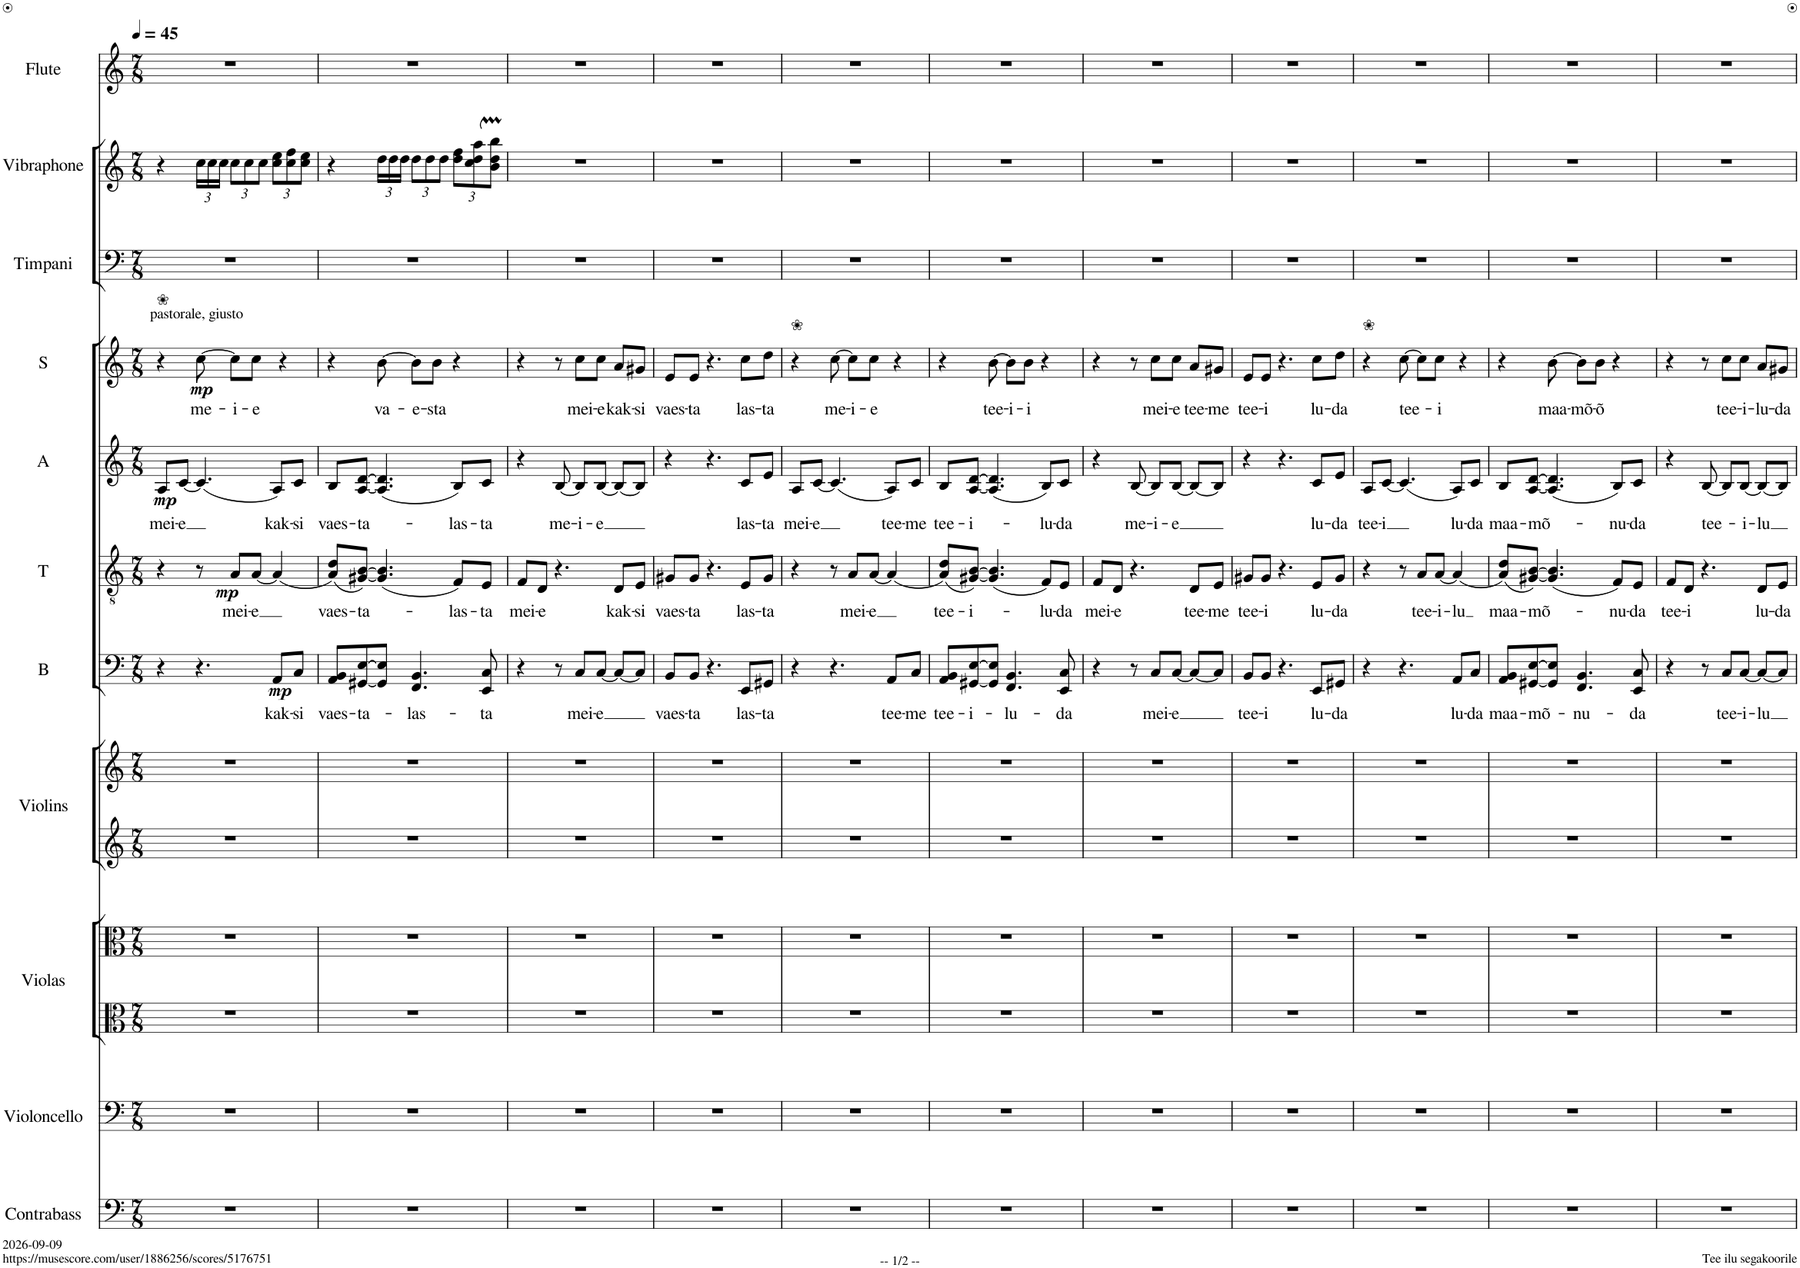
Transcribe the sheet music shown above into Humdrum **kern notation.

**kern	**kern	**kern	**kern	**kern	**kern	**kern	**text	**dynam	**kern	**text	**dynam	**kern	**text	**dynam	**kern	**text	**dynam	**kern	**kern	**kern
*part11	*part10	*part9	*part9	*part8	*part8	*part7	*part7	*part7	*part6	*part6	*part6	*part5	*part5	*part5	*part4	*part4	*part4	*part3	*part2	*part1
*staff13	*staff12	*staff11	*staff10	*staff9	*staff8	*staff7	*staff7	*staff7	*staff6	*staff6	*staff6	*staff5	*staff5	*staff5	*staff4	*staff4	*staff4	*staff3	*staff2	*staff1
*I"Contrabass	*I"Violoncello	*I"Violas	*	*I"Violins	*	*I"B	*	*	*I"T	*	*	*I"A	*	*	*I"S	*	*	*I"Timpani	*I"Vibraphone	*I"Flute
*I'Cb.	*I'Vc.	*I'Vlas.	*	*I'Vlns.	*	*I'B	*	*	*I'T	*	*	*I'A	*	*	*I'S	*	*	*I'Timp.	*I'Vib.	*I'Fl.
*clefF4	*clefF4	*clefC3	*clefC3	*clefG2	*clefG2	*clefF4	*	*	*clefGv2	*	*	*clefG2	*	*	*clefG2	*	*	*clefF4	*clefG2	*clefG2
*Trd7c12	*	*	*	*	*	*	*	*	*	*	*	*Trd1c2	*	*	*	*	*	*	*	*
*k[]	*k[]	*k[]	*k[]	*k[]	*k[]	*k[]	*	*	*k[]	*	*	*k[]	*	*	*k[]	*	*	*k[]	*k[]	*k[]
*M7/8	*M7/8	*M7/8	*M7/8	*M7/8	*M7/8	*M7/8	*	*	*M7/8	*	*	*M7/8	*	*	*M7/8	*	*	*M7/8	*M7/8	*M7/8
*MM45	*MM45	*MM45	*MM45	*MM45	*MM45	*MM45	*	*	*MM45	*	*	*MM45	*	*	*MM45	*	*	*MM45	*MM45	*MM45
=1	=1	=1	=1	=1	=1	=1	=1	=1	=1	=1	=1	=1	=1	=1	=1	=1	=1	=1	=1	=1
!	!	!	!	!	!	!	!	!	!	!	!	!	!	!	!LO:TX:a:t=pastorale, giusto	!	!	!	!	!
!	!	!	!	!	!	!	!	!	!	!	!	!	!	!	!LO:TX:a:t=❀	!	!	!	!	!
!	!	!	!	!	!	!	!	!	!	!	!	!	!LO:LY:b	!LO:DY:b	!	!	!	!	!	!
2..r	2..r	2..r	2..r	2..r	2..r	4r	.	.	4r	.	.	8A/L	mei-	mp	4r	.	.	2..r	4r	2..r
!	!	!	!	!	!	!	!	!	!	!	!	!	!LO:LY:b	!	!	!	!	!	!	!
.	.	.	.	.	.	.	.	.	.	.	.	[8c/J	e	.	.	.	.	.	.	.
!	!	!	!	!	!	!	!	!	!	!	!	!	!	!	!	!LO:LY:b	!	!	!	!
*	*	*	*	*	*	*	*	*	*	*	*	*	*	*	*	*	*	*	*Xbrackettup	*
!	!	!	!	!	!	!	!	!	!	!	!	!	!	!	!	!	!LO:DY:b	!	!	!
.	.	.	.	.	.	4.r	.	.	8r	.	.	(4.c/]	.	.	[8cc\	me-	mp	.	24cc\LL	.
.	.	.	.	.	.	.	.	.	.	.	.	.	.	.	.	.	.	.	24cc\	.
.	.	.	.	.	.	.	.	.	.	.	.	.	.	.	.	.	.	.	24cc\JJ	.
!	!	!	!	!	!	!	!	!	!	!LO:LY:b	!LO:DY:b	!	!	!	!	!LO:LY:b	!	!	!	!
.	.	.	.	.	.	.	.	.	8A/L	mei-	mp	.	.	.	8cc\L]	-i-	.	.	12cc\L	.
.	.	.	.	.	.	.	.	.	.	.	.	.	.	.	.	.	.	.	12cc\	.
!	!	!	!	!	!	!	!	!	!	!LO:LY:b	!	!	!	!	!	!LO:LY:b	!	!	!	!
.	.	.	.	.	.	.	.	.	[8A/J	-e	.	.	.	.	8cc\J	-e	.	.	.	.
.	.	.	.	.	.	.	.	.	.	.	.	.	.	.	.	.	.	.	12cc\J	.
!	!	!	!	!	!	!	!LO:LY:b	!LO:DY:b	!	!	!	!	!LO:LY:b	!	!	!	!	!	!	!
.	.	.	.	.	.	8AA/L	kak-	mp	(4A/]	.	.	8A/L)	kak-	.	4r	.	.	.	12cc\ 12ee\L	.
.	.	.	.	.	.	.	.	.	.	.	.	.	.	.	.	.	.	.	12cc\ 12ff\	.
!	!	!	!	!	!	!	!LO:LY:b	!	!	!	!	!	!LO:LY:b	!	!	!	!	!	!	!
.	.	.	.	.	.	8C/J	-si	.	.	.	.	8c/J	-si	.	.	.	.	.	.	.
.	.	.	.	.	.	.	.	.	.	.	.	.	.	.	.	.	.	.	12cc\ 12ee\J	.
=2	=2	=2	=2	=2	=2	=2	=2	=2	=2	=2	=2	=2	=2	=2	=2	=2	=2	=2	=2	=2
!	!	!	!	!	!	!	!LO:LY:b	!	!	!LO:LY:b	!	!	!LO:LY:b	!	!	!	!	!	!	!
2..r	2..r	2..r	2..r	2..r	2..r	8AA/ 8BB/L	vaes-	.	(8A/ 8d/L)	vaes-	.	8B/L	vaes-	.	4r	.	.	2..r	4r	2..r
!	!	!	!	!	!	!	!LO:LY:b	!	!	!LO:LY:b	!	!	!LO:LY:b	!	!	!	!	!	!	!
.	.	.	.	.	.	[8GG#X/ [8E/	-ta-	.	[8G#X/ [8B/J)	-ta-	.	[8A/ [8d/J	ta-	.	.	.	.	.	.	.
!	!	!	!	!	!	!	!	!	!	!	!	!	!	!	!	!LO:LY:b	!	!	!	!
.	.	.	.	.	.	8GG#/] 8E/]J	.	.	(4.G#/] 4.B/]	.	.	(4.A/] 4.d/]	.	.	[8b\	va-	.	.	24dd\LL	.
.	.	.	.	.	.	.	.	.	.	.	.	.	.	.	.	.	.	.	24dd\	.
.	.	.	.	.	.	.	.	.	.	.	.	.	.	.	.	.	.	.	24dd\JJ	.
!	!	!	!	!	!	!	!LO:LY:b	!	!	!	!	!	!	!	!	!LO:LY:b	!	!	!	!
.	.	.	.	.	.	4.FF/ 4.BB/	-las-	.	.	.	.	.	.	.	8b\L]	-e-	.	.	12dd\L	.
.	.	.	.	.	.	.	.	.	.	.	.	.	.	.	.	.	.	.	12dd\	.
!	!	!	!	!	!	!	!	!	!	!	!	!	!	!	!	!LO:LY:b	!	!	!	!
.	.	.	.	.	.	.	.	.	.	.	.	.	.	.	8b\J	-sta	.	.	.	.
.	.	.	.	.	.	.	.	.	.	.	.	.	.	.	.	.	.	.	12dd\J	.
!	!	!	!	!	!	!	!	!	!	!LO:LY:b	!	!	!LO:LY:b	!	!	!	!	!	!	!
.	.	.	.	.	.	.	.	.	8F/L)	-las-	.	8B/L)	-las-	.	4r	.	.	.	12dd\ 12ff\L	.
.	.	.	.	.	.	.	.	.	.	.	.	.	.	.	.	.	.	.	12cc\ 12dd\ 12aa\	.
!	!	!	!	!	!	!	!LO:LY:b	!	!	!LO:LY:b	!	!	!LO:LY:b	!	!	!	!	!	!	!
.	.	.	.	.	.	8EE/ 8C/	-ta	.	8E/J	-ta	.	8c/J	-ta	.	.	.	.	.	.	.
.	.	.	.	.	.	.	.	.	.	.	.	.	.	.	.	.	.	.	12b\M 12dd\M 12bb\MJ	.
=3	=3	=3	=3	=3	=3	=3	=3	=3	=3	=3	=3	=3	=3	=3	=3	=3	=3	=3	=3	=3
!	!	!	!	!	!	!	!	!	!	!LO:LY:b	!	!	!	!	!	!	!	!	!	!
2..r	2..r	2..r	2..r	2..r	2..r	4r	.	.	8F/L	mei-	.	4r	.	.	4r	.	.	2..r	2..r	2..r
!	!	!	!	!	!	!	!	!	!	!LO:LY:b	!	!	!	!	!	!	!	!	!	!
.	.	.	.	.	.	.	.	.	8D/J	-e	.	.	.	.	.	.	.	.	.	.
!	!	!	!	!	!	!	!	!	!	!	!	!	!LO:LY:b	!	!	!	!	!	!	!
.	.	.	.	.	.	8r	.	.	4.r	.	.	[8B/	me-	.	8r	.	.	.	.	.
!	!	!	!	!	!	!	!LO:LY:b	!	!	!	!	!	!LO:LY:b	!	!	!LO:LY:b	!	!	!	!
.	.	.	.	.	.	8C/L	mei-	.	.	.	.	8B/L]	-i-	.	8cc\L	mei-	.	.	.	.
!	!	!	!	!	!	!	!LO:LY:b	!	!	!	!	!	!LO:LY:b	!	!	!LO:LY:b	!	!	!	!
.	.	.	.	.	.	[8C/J	-e	.	.	.	.	[8B/J	-e	.	8cc\J	-e	.	.	.	.
!	!	!	!	!	!	!	!	!	!	!LO:LY:b	!	!	!	!	!	!LO:LY:b	!	!	!	!
.	.	.	.	.	.	8C/L_	.	.	8D/L	kak-	.	8B/L_	.	.	8a/L	kak-	.	.	.	.
!	!	!	!	!	!	!	!	!	!	!LO:LY:b	!	!	!	!	!	!LO:LY:b	!	!	!	!
.	.	.	.	.	.	8C/J]	.	.	8E/J	-si	.	8B/J]	.	.	8g#X/J	-si	.	.	.	.
=4	=4	=4	=4	=4	=4	=4	=4	=4	=4	=4	=4	=4	=4	=4	=4	=4	=4	=4	=4	=4
!	!	!	!	!	!	!	!LO:LY:b	!	!	!LO:LY:b	!	!	!	!	!	!LO:LY:b	!	!	!	!
2..r	2..r	2..r	2..r	2..r	2..r	8BB/L	vaes-	.	8G#X/L	vaes-	.	4r	.	.	8e/L	vaes-	.	2..r	2..r	2..r
!	!	!	!	!	!	!	!LO:LY:b	!	!	!LO:LY:b	!	!	!	!	!	!LO:LY:b	!	!	!	!
.	.	.	.	.	.	8BB/J	-ta	.	8G#/J	-ta	.	.	.	.	8e/J	-ta	.	.	.	.
.	.	.	.	.	.	4.r	.	.	4.r	.	.	4.r	.	.	4.r	.	.	.	.	.
!	!	!	!	!	!	!	!LO:LY:b	!	!	!LO:LY:b	!	!	!LO:LY:b	!	!	!LO:LY:b	!	!	!	!
.	.	.	.	.	.	8EE/L	las-	.	8E/L	las-	.	8c/L	las-	.	8cc\L	las-	.	.	.	.
!	!	!	!	!	!	!	!LO:LY:b	!	!	!LO:LY:b	!	!	!LO:LY:b	!	!	!LO:LY:b	!	!	!	!
.	.	.	.	.	.	8GG#X/J	-ta	.	8G#/J	-ta	.	8e/J	-ta	.	8dd\J	-ta	.	.	.	.
=5	=5	=5	=5	=5	=5	=5	=5	=5	=5	=5	=5	=5	=5	=5	=5	=5	=5	=5	=5	=5
!	!	!	!	!	!	!	!	!	!	!	!	!	!	!	!LO:TX:a:t=❀	!	!	!	!	!
!	!	!	!	!	!	!	!	!	!	!	!	!	!LO:LY:b	!	!	!	!	!	!	!
2..r	2..r	2..r	2..r	2..r	2..r	4r	.	.	4r	.	.	8A/L	mei-	.	4r	.	.	2..r	2..r	2..r
!	!	!	!	!	!	!	!	!	!	!	!	!	!LO:LY:b	!	!	!	!	!	!	!
.	.	.	.	.	.	.	.	.	.	.	.	[8c/J	e	.	.	.	.	.	.	.
!	!	!	!	!	!	!	!	!	!	!	!	!	!	!	!	!LO:LY:b	!	!	!	!
.	.	.	.	.	.	4.r	.	.	8r	.	.	(4.c/]	.	.	[8cc\	me-	.	.	.	.
!	!	!	!	!	!	!	!	!	!	!LO:LY:b	!	!	!	!	!	!LO:LY:b	!	!	!	!
.	.	.	.	.	.	.	.	.	8A/L	mei-	.	.	.	.	8cc\L]	-i-	.	.	.	.
!	!	!	!	!	!	!	!	!	!	!LO:LY:b	!	!	!	!	!	!LO:LY:b	!	!	!	!
.	.	.	.	.	.	.	.	.	[8A/J	-e	.	.	.	.	8cc\J	-e	.	.	.	.
!	!	!	!	!	!	!	!LO:LY:b	!	!	!	!	!	!LO:LY:b	!	!	!	!	!	!	!
.	.	.	.	.	.	8AA/L	tee-	.	(4A/]	.	.	8A/L)	tee-	.	4r	.	.	.	.	.
!	!	!	!	!	!	!	!LO:LY:b	!	!	!	!	!	!LO:LY:b	!	!	!	!	!	!	!
.	.	.	.	.	.	8C/J	-me	.	.	.	.	8c/J	-me	.	.	.	.	.	.	.
=6	=6	=6	=6	=6	=6	=6	=6	=6	=6	=6	=6	=6	=6	=6	=6	=6	=6	=6	=6	=6
!	!	!	!	!	!	!	!LO:LY:b	!	!	!LO:LY:b	!	!	!LO:LY:b	!	!	!	!	!	!	!
2..r	2..r	2..r	2..r	2..r	2..r	8AA/ 8BB/L	tee-	.	(8A/ 8d/L)	tee-	.	8B/L	tee-	.	4r	.	.	2..r	2..r	2..r
!	!	!	!	!	!	!	!LO:LY:b	!	!	!LO:LY:b	!	!	!LO:LY:b	!	!	!	!	!	!	!
.	.	.	.	.	.	[8GG#X/ [8E/	-i-	.	[8G#X/ [8B/J)	-i-	.	[8A/ [8d/J	i-	.	.	.	.	.	.	.
!	!	!	!	!	!	!	!	!	!	!	!	!	!	!	!	!LO:LY:b	!	!	!	!
.	.	.	.	.	.	8GG#/] 8E/]J	.	.	(4.G#/] 4.B/]	.	.	(4.A/] 4.d/]	.	.	[8b\	tee-	.	.	.	.
!	!	!	!	!	!	!	!LO:LY:b	!	!	!	!	!	!	!	!	!LO:LY:b	!	!	!	!
.	.	.	.	.	.	4.FF/ 4.BB/	lu-	.	.	.	.	.	.	.	8b\L]	-i-	.	.	.	.
!	!	!	!	!	!	!	!	!	!	!	!	!	!	!	!	!LO:LY:b	!	!	!	!
.	.	.	.	.	.	.	.	.	.	.	.	.	.	.	8b\J	-i	.	.	.	.
!	!	!	!	!	!	!	!	!	!	!LO:LY:b	!	!	!LO:LY:b	!	!	!	!	!	!	!
.	.	.	.	.	.	.	.	.	8F/L)	-lu-	.	8B/L)	-lu-	.	4r	.	.	.	.	.
!	!	!	!	!	!	!	!LO:LY:b	!	!	!LO:LY:b	!	!	!LO:LY:b	!	!	!	!	!	!	!
.	.	.	.	.	.	8EE/ 8C/	-da	.	8E/J	-da	.	8c/J	-da	.	.	.	.	.	.	.
=7	=7	=7	=7	=7	=7	=7	=7	=7	=7	=7	=7	=7	=7	=7	=7	=7	=7	=7	=7	=7
!	!	!	!	!	!	!	!	!	!	!LO:LY:b	!	!	!	!	!	!	!	!	!	!
2..r	2..r	2..r	2..r	2..r	2..r	4r	.	.	8F/L	mei-	.	4r	.	.	4r	.	.	2..r	2..r	2..r
!	!	!	!	!	!	!	!	!	!	!LO:LY:b	!	!	!	!	!	!	!	!	!	!
.	.	.	.	.	.	.	.	.	8D/J	-e	.	.	.	.	.	.	.	.	.	.
!	!	!	!	!	!	!	!	!	!	!	!	!	!LO:LY:b	!	!	!	!	!	!	!
.	.	.	.	.	.	8r	.	.	4.r	.	.	[8B/	me-	.	8r	.	.	.	.	.
!	!	!	!	!	!	!	!LO:LY:b	!	!	!	!	!	!LO:LY:b	!	!	!LO:LY:b	!	!	!	!
.	.	.	.	.	.	8C/L	mei-	.	.	.	.	8B/L]	-i-	.	8cc\L	mei-	.	.	.	.
!	!	!	!	!	!	!	!LO:LY:b	!	!	!	!	!	!LO:LY:b	!	!	!LO:LY:b	!	!	!	!
.	.	.	.	.	.	[8C/J	-e	.	.	.	.	[8B/J	-e	.	8cc\J	-e	.	.	.	.
!	!	!	!	!	!	!	!	!	!	!LO:LY:b	!	!	!	!	!	!LO:LY:b	!	!	!	!
.	.	.	.	.	.	8C/L_	.	.	8D/L	tee-	.	8B/L_	.	.	8a/L	tee-	.	.	.	.
!	!	!	!	!	!	!	!	!	!	!LO:LY:b	!	!	!	!	!	!LO:LY:b	!	!	!	!
.	.	.	.	.	.	8C/J]	.	.	8E/J	-me	.	8B/J]	.	.	8g#X/J	-me	.	.	.	.
=8	=8	=8	=8	=8	=8	=8	=8	=8	=8	=8	=8	=8	=8	=8	=8	=8	=8	=8	=8	=8
!	!	!	!	!	!	!	!LO:LY:b	!	!	!LO:LY:b	!	!	!	!	!	!LO:LY:b	!	!	!	!
2..r	2..r	2..r	2..r	2..r	2..r	8BB/L	tee-	.	8G#X/L	tee-	.	4r	.	.	8e/L	tee-	.	2..r	2..r	2..r
!	!	!	!	!	!	!	!LO:LY:b	!	!	!LO:LY:b	!	!	!	!	!	!LO:LY:b	!	!	!	!
.	.	.	.	.	.	8BB/J	-i	.	8G#/J	-i	.	.	.	.	8e/J	-i	.	.	.	.
.	.	.	.	.	.	4.r	.	.	4.r	.	.	4.r	.	.	4.r	.	.	.	.	.
!	!	!	!	!	!	!	!LO:LY:b	!	!	!LO:LY:b	!	!	!LO:LY:b	!	!	!LO:LY:b	!	!	!	!
.	.	.	.	.	.	8EE/L	lu-	.	8E/L	lu-	.	8c/L	lu-	.	8cc\L	lu-	.	.	.	.
!	!	!	!	!	!	!	!LO:LY:b	!	!	!LO:LY:b	!	!	!LO:LY:b	!	!	!LO:LY:b	!	!	!	!
.	.	.	.	.	.	8GG#X/J	-da	.	8G#/J	-da	.	8e/J	-da	.	8dd\J	-da	.	.	.	.
=9	=9	=9	=9	=9	=9	=9	=9	=9	=9	=9	=9	=9	=9	=9	=9	=9	=9	=9	=9	=9
!	!	!	!	!	!	!	!	!	!	!	!	!	!	!	!LO:TX:a:t=❀	!	!	!	!	!
!	!	!	!	!	!	!	!	!	!	!	!	!	!LO:LY:b	!	!	!	!	!	!	!
2..r	2..r	2..r	2..r	2..r	2..r	4r	.	.	4r	.	.	8A/L	tee-	.	4r	.	.	2..r	2..r	2..r
!	!	!	!	!	!	!	!	!	!	!	!	!	!LO:LY:b	!	!	!	!	!	!	!
.	.	.	.	.	.	.	.	.	.	.	.	[8c/J	-i	.	.	.	.	.	.	.
!	!	!	!	!	!	!	!	!	!	!	!	!	!	!	!	!LO:LY:b	!	!	!	!
.	.	.	.	.	.	4.r	.	.	8r	.	.	(4.c/]	.	.	[8cc\	tee-	.	.	.	.
!	!	!	!	!	!	!	!	!	!	!LO:LY:b	!	!	!	!	!	!	!	!	!	!
.	.	.	.	.	.	.	.	.	8A/L	tee-	.	.	.	.	8cc\L]	.	.	.	.	.
!	!	!	!	!	!	!	!	!	!	!LO:LY:b	!	!	!	!	!	!LO:LY:b	!	!	!	!
.	.	.	.	.	.	.	.	.	[8A/J	-i-	.	.	.	.	8cc\J	-i	.	.	.	.
!	!	!	!	!	!	!	!LO:LY:b	!	!	!LO:LY:b	!	!	!LO:LY:b	!	!	!	!	!	!	!
.	.	.	.	.	.	8AA/L	lu-	.	(4A/]	-lu	.	8A/L)	lu-	.	4r	.	.	.	.	.
!	!	!	!	!	!	!	!LO:LY:b	!	!	!	!	!	!LO:LY:b	!	!	!	!	!	!	!
.	.	.	.	.	.	8C/J	-da	.	.	.	.	8c/J	-da	.	.	.	.	.	.	.
=10	=10	=10	=10	=10	=10	=10	=10	=10	=10	=10	=10	=10	=10	=10	=10	=10	=10	=10	=10	=10
!	!	!	!	!	!	!	!LO:LY:b	!	!	!LO:LY:b	!	!	!LO:LY:b	!	!	!	!	!	!	!
2..r	2..r	2..r	2..r	2..r	2..r	8AA/ 8BB/L	maa-	.	(8A/ 8d/L)	maa-	.	8B/L	maa-	.	4r	.	.	2..r	2..r	2..r
!	!	!	!	!	!	!	!LO:LY:b	!	!	!LO:LY:b	!	!	!LO:LY:b	!	!	!	!	!	!	!
.	.	.	.	.	.	[8GG#X/ [8E/	-mõ-	.	[8G#X/ [8B/J)	-mõ-	.	[8A/ [8d/J	mõ-	.	.	.	.	.	.	.
!	!	!	!	!	!	!	!	!	!	!	!	!	!	!	!	!LO:LY:b	!	!	!	!
.	.	.	.	.	.	8GG#/] 8E/]J	.	.	(4.G#/] 4.B/]	.	.	(4.A/] 4.d/]	.	.	[8b\	maa-	.	.	.	.
!	!	!	!	!	!	!	!LO:LY:b	!	!	!	!	!	!	!	!	!LO:LY:b	!	!	!	!
.	.	.	.	.	.	4.FF/ 4.BB/	nu-	.	.	.	.	.	.	.	8b\L]	-mõ-	.	.	.	.
!	!	!	!	!	!	!	!	!	!	!	!	!	!	!	!	!LO:LY:b	!	!	!	!
.	.	.	.	.	.	.	.	.	.	.	.	.	.	.	8b\J	-õ	.	.	.	.
!	!	!	!	!	!	!	!	!	!	!LO:LY:b	!	!	!LO:LY:b	!	!	!	!	!	!	!
.	.	.	.	.	.	.	.	.	8F/L)	-nu-	.	8B/L)	-nu-	.	4r	.	.	.	.	.
!	!	!	!	!	!	!	!LO:LY:b	!	!	!LO:LY:b	!	!	!LO:LY:b	!	!	!	!	!	!	!
.	.	.	.	.	.	8EE/ 8C/	-da	.	8E/J	-da	.	8c/J	-da	.	.	.	.	.	.	.
=11	=11	=11	=11	=11	=11	=11	=11	=11	=11	=11	=11	=11	=11	=11	=11	=11	=11	=11	=11	=11
!	!	!	!	!	!	!	!	!	!	!LO:LY:b	!	!	!	!	!	!	!	!	!	!
2..r	2..r	2..r	2..r	2..r	2..r	4r	.	.	8F/L	tee-	.	4r	.	.	4r	.	.	2..r	2..r	2..r
!	!	!	!	!	!	!	!	!	!	!LO:LY:b	!	!	!	!	!	!	!	!	!	!
.	.	.	.	.	.	.	.	.	8D/J	-i	.	.	.	.	.	.	.	.	.	.
!	!	!	!	!	!	!	!	!	!	!	!	!	!LO:LY:b	!	!	!	!	!	!	!
.	.	.	.	.	.	8r	.	.	4.r	.	.	[8B/	tee-	.	8r	.	.	.	.	.
!	!	!	!	!	!	!	!LO:LY:b	!	!	!	!	!	!	!	!	!LO:LY:b	!	!	!	!
.	.	.	.	.	.	8C/L	tee-	.	.	.	.	8B/L]	.	.	8cc\L	tee-	.	.	.	.
!	!	!	!	!	!	!	!LO:LY:b	!	!	!	!	!	!LO:LY:b	!	!	!LO:LY:b	!	!	!	!
.	.	.	.	.	.	[8C/J	-i-	.	.	.	.	[8B/J	-i-	.	8cc\J	-i-	.	.	.	.
!	!	!	!	!	!	!	!LO:LY:b	!	!	!LO:LY:b	!	!	!LO:LY:b	!	!	!LO:LY:b	!	!	!	!
.	.	.	.	.	.	8C/L_	-lu	.	8D/L	lu-	.	8B/L_	-lu	.	8a/L	-lu-	.	.	.	.
!	!	!	!	!	!	!	!	!	!	!LO:LY:b	!	!	!	!	!	!LO:LY:b	!	!	!	!
.	.	.	.	.	.	8C/J]	.	.	8E/J	-da	.	8B/J]	.	.	8g#X/J	-da	.	.	.	.
=	=	=	=	=	=	=	=	=	=	=	=	=	=	=	=	=	=	=	=	=
*-	*-	*-	*-	*-	*-	*-	*-	*-	*-	*-	*-	*-	*-	*-	*-	*-	*-	*-	*-	*-
